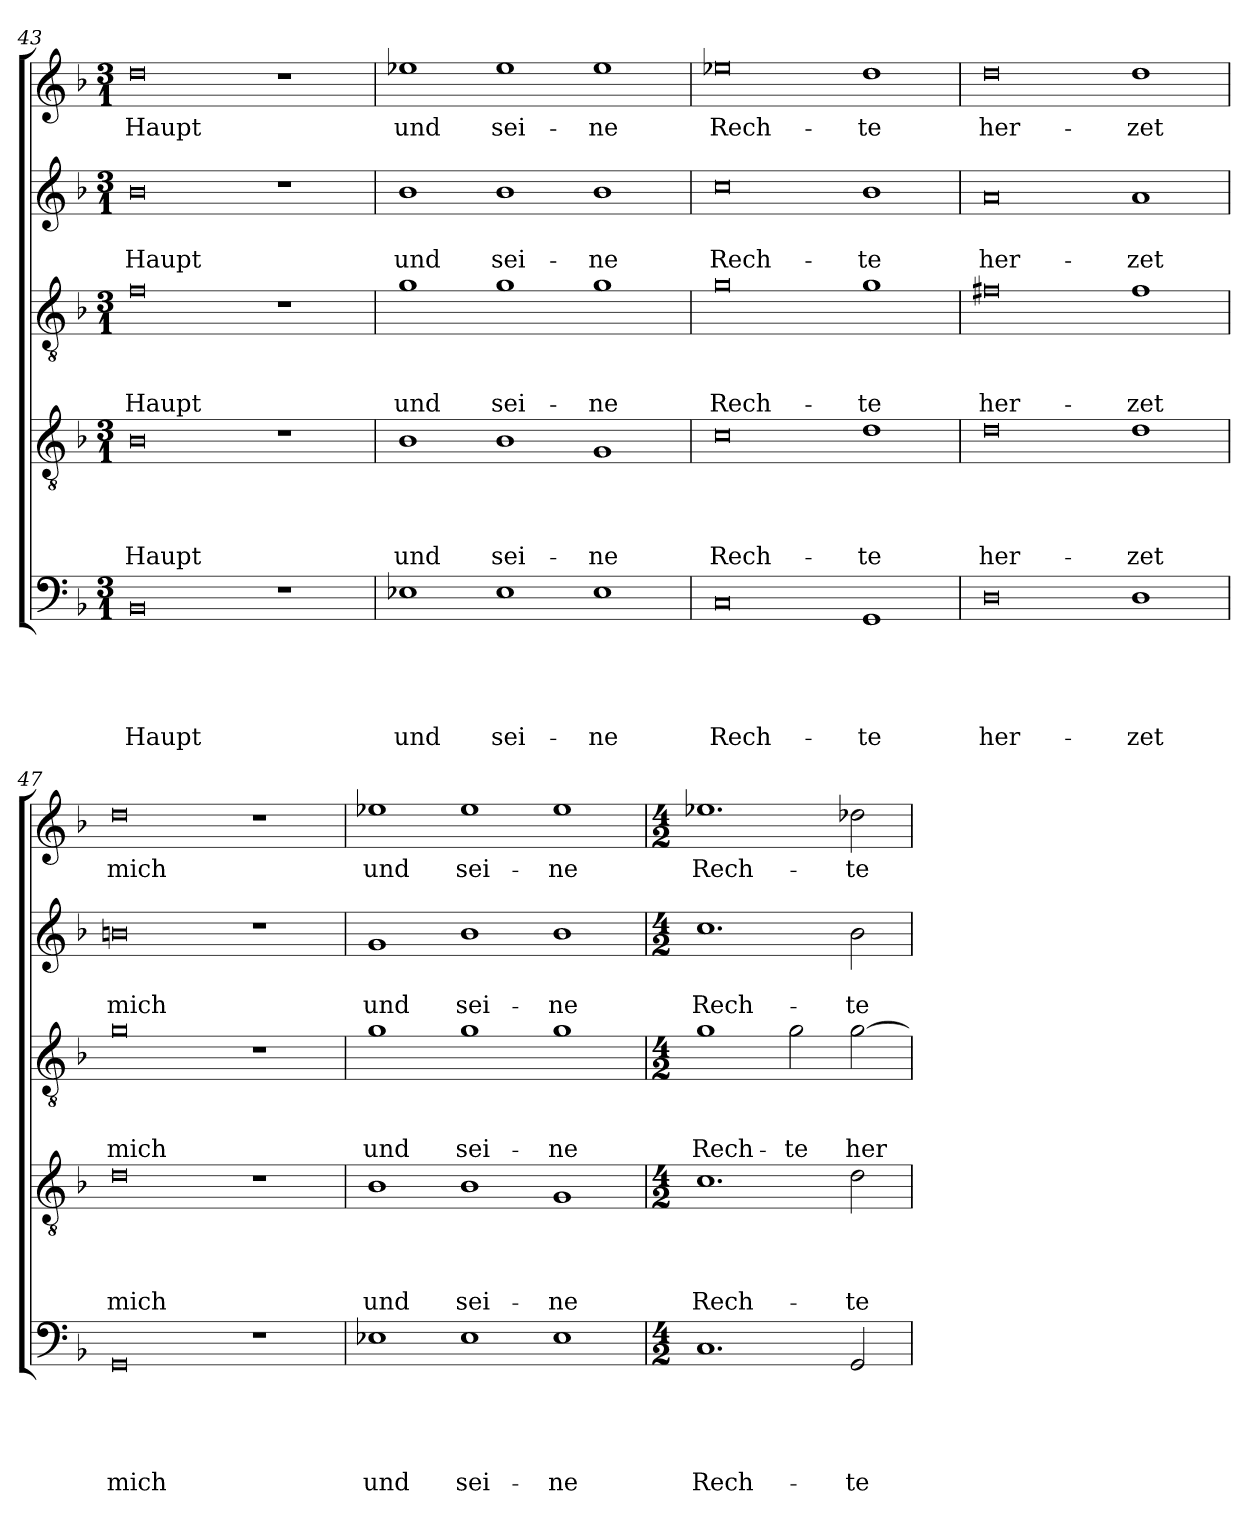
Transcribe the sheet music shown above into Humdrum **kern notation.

**kern	**text	**text	**text	**text	**text	**kern	**text	**text	**text	**text	**kern	**text	**text	**text	**kern	**text	**text	**kern	**text
*part5	*part5	*part5	*part5	*part5	*part5	*part4	*part4	*part4	*part4	*part4	*part3	*part3	*part3	*part3	*part2	*part2	*part2	*part1	*part1
*staff5	*staff5	*staff5	*staff5	*staff5	*staff5	*staff4	*staff4	*staff4	*staff4	*staff4	*staff3	*staff3	*staff3	*staff3	*staff2	*staff2	*staff2	*staff1	*staff1
*clefF4	*	*	*	*	*	*clefGv2	*	*	*	*	*clefGv2	*	*	*	*clefG2	*	*	*clefG2	*
*k[b-]	*	*	*	*	*	*k[b-]	*	*	*	*	*k[b-]	*	*	*	*k[b-]	*	*	*k[b-]	*
*F:	*	*	*	*	*	*F:	*	*	*	*	*F:	*	*	*	*F:	*	*	*F:	*
*M3/1	*	*	*	*	*	*M3/1	*	*	*	*	*M3/1	*	*	*	*M3/1	*	*	*M3/1	*
=43	=43	=43	=43	=43	=43	=43	=43	=43	=43	=43	=43	=43	=43	=43	=43	=43	=43	=43	=43
!	!	!	!	!	!LO:LY:b	!	!	!	!	!LO:LY:b	!	!	!	!LO:LY:b	!	!	!LO:LY:b	!	!LO:LY:b
0BB-	.	.	.	.	Haupt	0B-	.	.	.	Haupt	0f	.	.	Haupt	0b-	.	Haupt	0dd	Haupt
1r	.	.	.	.	.	1r	.	.	.	.	1r	.	.	.	1r	.	.	1r	.
=44	=44	=44	=44	=44	=44	=44	=44	=44	=44	=44	=44	=44	=44	=44	=44	=44	=44	=44	=44
!	!	!	!	!	!LO:LY:b	!	!	!	!	!LO:LY:b	!	!	!	!LO:LY:b	!	!	!LO:LY:b	!	!LO:LY:b
1E-X	.	.	.	.	und	1B-	.	.	.	und	1g	.	.	und	1b-	.	und	1ee-X	und
!	!	!	!	!	!LO:LY:b	!	!	!	!	!LO:LY:b	!	!	!	!LO:LY:b	!	!	!LO:LY:b	!	!LO:LY:b
1E-	.	.	.	.	sei-	1B-	.	.	.	sei-	1g	.	.	sei-	1b-	.	sei-	1ee-	sei-
!	!	!	!	!	!LO:LY:b	!	!	!	!	!LO:LY:b	!	!	!	!LO:LY:b	!	!	!LO:LY:b	!	!LO:LY:b
1E-	.	.	.	.	-ne	1G	.	.	.	-ne	1g	.	.	-ne	1b-	.	-ne	1ee-	-ne
=45	=45	=45	=45	=45	=45	=45	=45	=45	=45	=45	=45	=45	=45	=45	=45	=45	=45	=45	=45
!	!	!	!	!	!LO:LY:b	!	!	!	!	!LO:LY:b	!	!	!	!LO:LY:b	!	!	!LO:LY:b	!	!LO:LY:b
0C	.	.	.	.	Rech-	0c	.	.	.	Rech-	0g	.	.	Rech-	0cc	.	Rech-	0ee-X	Rech-
!	!	!	!	!	!LO:LY:b	!	!	!	!	!LO:LY:b	!	!	!	!LO:LY:b	!	!	!LO:LY:b	!	!LO:LY:b
1GG	.	.	.	.	-te	1d	.	.	.	-te	1g	.	.	-te	1b-	.	-te	1dd	-te
=46	=46	=46	=46	=46	=46	=46	=46	=46	=46	=46	=46	=46	=46	=46	=46	=46	=46	=46	=46
!	!	!	!	!	!LO:LY:b	!	!	!	!	!LO:LY:b	!	!	!	!LO:LY:b	!	!	!LO:LY:b	!	!LO:LY:b
0D	.	.	.	.	her-	0d	.	.	.	her-	0f#X	.	.	her-	0a	.	her-	0dd	her-
!	!	!	!	!	!LO:LY:b	!	!	!	!	!LO:LY:b	!	!	!	!LO:LY:b	!	!	!LO:LY:b	!	!LO:LY:b
1D	.	.	.	.	-zet	1d	.	.	.	-zet	1f#	.	.	-zet	1a	.	-zet	1dd	-zet
!!LO:LB:g=z
=47	=47	=47	=47	=47	=47	=47	=47	=47	=47	=47	=47	=47	=47	=47	=47	=47	=47	=47	=47
!	!	!	!	!	!LO:LY:b	!	!	!	!	!LO:LY:b	!	!	!	!LO:LY:b	!	!	!LO:LY:b	!	!LO:LY:b
0GG	.	.	.	.	mich	0d	.	.	.	mich	0g	.	.	mich	0bn	.	mich	0dd	mich
1r	.	.	.	.	.	1r	.	.	.	.	1r	.	.	.	1r	.	.	1r	.
=48	=48	=48	=48	=48	=48	=48	=48	=48	=48	=48	=48	=48	=48	=48	=48	=48	=48	=48	=48
!	!	!	!	!	!LO:LY:b	!	!	!	!	!LO:LY:b	!	!	!	!LO:LY:b	!	!	!LO:LY:b	!	!LO:LY:b
1E-X	.	.	.	.	und	1B-	.	.	.	und	1g	.	.	und	1g	.	und	1ee-X	und
!	!	!	!	!	!LO:LY:b	!	!	!	!	!LO:LY:b	!	!	!	!LO:LY:b	!	!	!LO:LY:b	!	!LO:LY:b
1E-	.	.	.	.	sei-	1B-	.	.	.	sei-	1g	.	.	sei-	1b-	.	sei-	1ee-	sei-
!	!	!	!	!	!LO:LY:b	!	!	!	!	!LO:LY:b	!	!	!	!LO:LY:b	!	!	!LO:LY:b	!	!LO:LY:b
1E-	.	.	.	.	-ne	1G	.	.	.	-ne	1g	.	.	-ne	1b-	.	-ne	1ee-	-ne
=49	=49	=49	=49	=49	=49	=49	=49	=49	=49	=49	=49	=49	=49	=49	=49	=49	=49	=49	=49
*M4/2	*	*	*	*	*	*M4/2	*	*	*	*	*M4/2	*	*	*	*M4/2	*	*	*M4/2	*
!	!	!	!	!	!LO:LY:b	!	!	!	!	!LO:LY:b	!	!	!	!LO:LY:b	!	!	!LO:LY:b	!	!LO:LY:b
1.C	.	.	.	.	Rech-	1.c	.	.	.	Rech-	1g	.	.	Rech-	1.cc	.	Rech-	1.ee-X	Rech-
!	!	!	!	!	!	!	!	!	!	!	!	!	!	!LO:LY:b	!	!	!	!	!
.	.	.	.	.	.	.	.	.	.	.	2g\	.	.	-te	.	.	.	.	.
!	!	!	!	!	!LO:LY:b	!	!	!	!	!LO:LY:b	!	!	!	!LO:LY:b	!	!	!LO:LY:b	!	!LO:LY:b
2GG/	.	.	.	.	-te	2d\	.	.	.	-te	[2g\	.	.	her-	2b-\	.	-te	2dd-X\	-te
=	=	=	=	=	=	=	=	=	=	=	=	=	=	=	=	=	=	=	=
*-	*-	*-	*-	*-	*-	*-	*-	*-	*-	*-	*-	*-	*-	*-	*-	*-	*-	*-	*-
